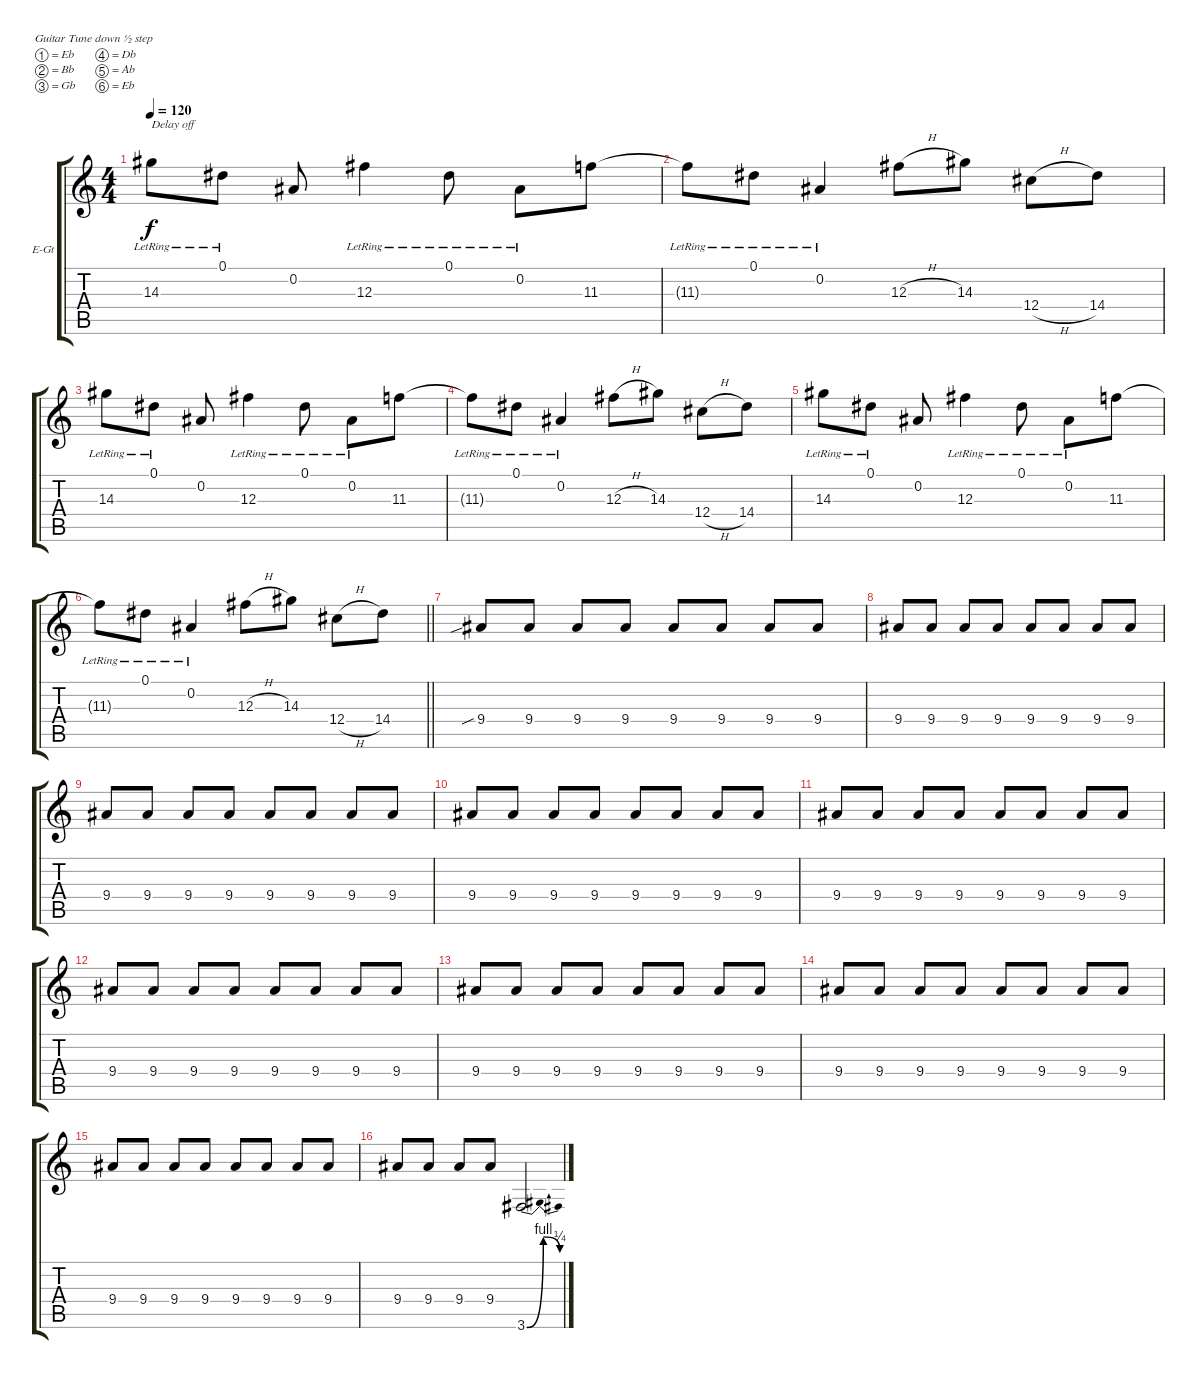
\bracketExtendMode groupsimilarinstruments
\firstSystemTrackNameOrientation horizontal
\otherSystemsTrackNameOrientation horizontal
\track ("Lead Guitar" "E-Gt") {instrument electricguitarjazz}
\staff {score tabs}
\tuning (Eb4 Bb3 Gb3 Db3 Ab2 Eb2)
\ts (4 4)
\tempo 120
\clef g2
\ks c
14.3{lr}.8{txt "Delay off" dy f} 0.1{lr}.8 0.2.8 12.3{lr}.4 0.1{lr}.8 0.2{lr}.8 11.3.8 |
11.3{lr t}.8 0.1{lr}.8 0.2{lr}.4 12.3{h}.8 14.3.8 12.4{h}.8 14.4.8 |
14.3{lr}.8 0.1{lr}.8 0.2.8 12.3{lr}.4 0.1{lr}.8 0.2{lr}.8 11.3.8 |
11.3{lr t}.8 0.1{lr}.8 0.2{lr}.4 12.3{h}.8 14.3.8 12.4{h}.8 14.4.8 |
14.3{lr}.8 0.1{lr}.8 0.2.8 12.3{lr}.4 0.1{lr}.8 0.2{lr}.8 11.3.8 |
\barLineRight lightlight
11.3{lr t}.8 0.1{lr}.8 0.2{lr}.4 12.3{h}.8 14.3.8 12.4{h}.8 14.4.8 |
9.4{sib}.8 9.4.8 9.4.8 9.4.8 9.4.8 9.4.8 9.4.8 9.4.8 |
9.4.8 9.4.8 9.4.8 9.4.8 9.4.8 9.4.8 9.4.8 9.4.8 |
9.4.8 9.4.8 9.4.8 9.4.8 9.4.8 9.4.8 9.4.8 9.4.8 |
9.4.8 9.4.8 9.4.8 9.4.8 9.4.8 9.4.8 9.4.8 9.4.8 |
9.4.8 9.4.8 9.4.8 9.4.8 9.4.8 9.4.8 9.4.8 9.4.8 |
9.4.8 9.4.8 9.4.8 9.4.8 9.4.8 9.4.8 9.4.8 9.4.8 |
9.4.8 9.4.8 9.4.8 9.4.8 9.4.8 9.4.8 9.4.8 9.4.8 |
9.4.8 9.4.8 9.4.8 9.4.8 9.4.8 9.4.8 9.4.8 9.4.8 |
9.4.8 9.4.8 9.4.8 9.4.8 9.4.8 9.4.8 9.4.8 9.4.8 |
9.4.8 9.4.8 9.4.8 9.4.8 3.6{be (bendrelease 0 0 30 4 30 4 60 1)}.2
